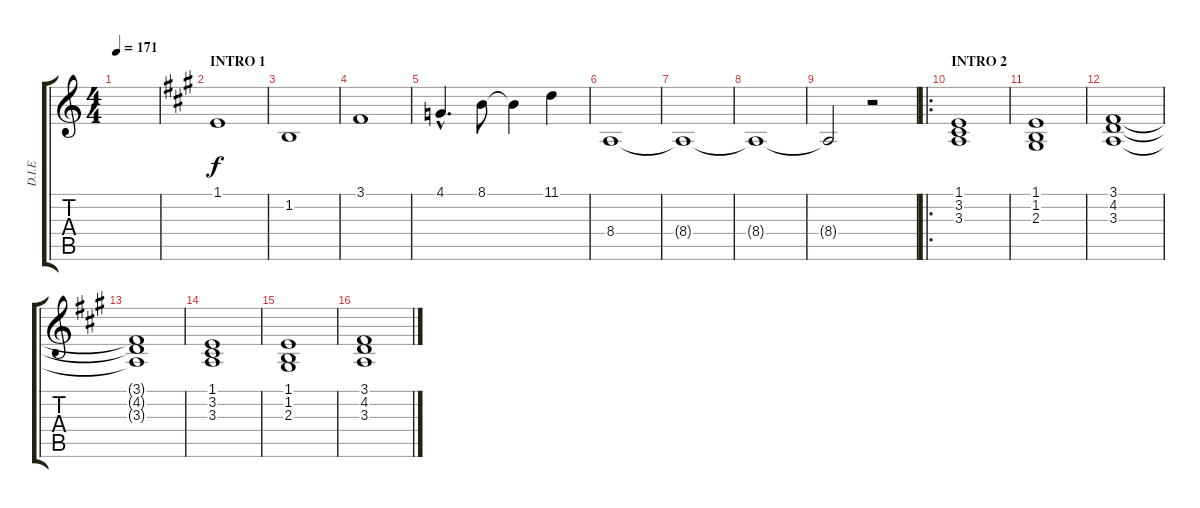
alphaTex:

\track ("D.I.E" "D.I.E") {instrument drawbarorgan}
\staff {score tabs}
\tuning (Eb4 Bb3 Gb3 Db3 Ab2 Eb2) {hide}
\ts (4 4)
\tempo 171
\clef g2
\ks c
|
\section ("" "INTRO 1")
\ks a
1.1.1 |
1.2.1 |
3.1.1 |
4.1{hac}.4{d} 8.1.8 8.1{t}.4 11.1.4 |
8.4.1 |
8.4{t}.1 |
8.4{t}.1 |
8.4{t}.2 r.2 |
\ro
\section ("" "INTRO 2")
(1.1 3.2 3.3).1 |
(1.1 1.2 2.3).1 |
(3.1 4.2 3.3).1 |
(3.1{t} 4.2{t} 3.3{t}).1 |
(1.1 3.2 3.3).1 |
(1.1 1.2 2.3).1 |
(3.1 4.2 3.3).1
